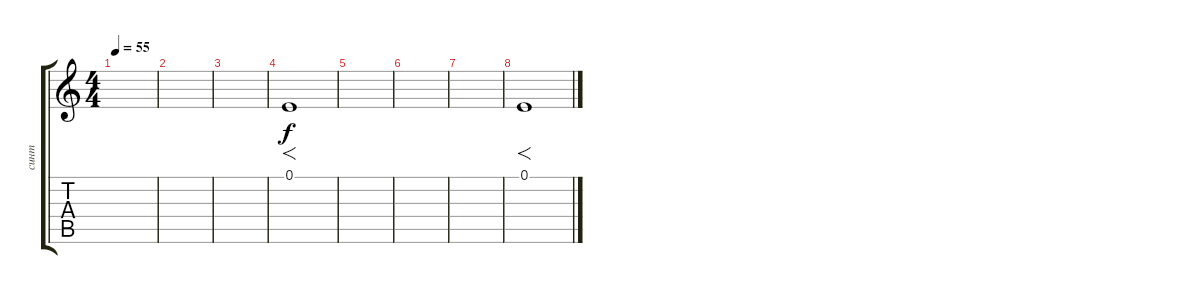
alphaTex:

\track ("синт" "синт") {instrument applause}
\staff {score tabs}
\tuning (E4 B3 G3 D3 A2 E2) {hide}
\ts (4 4)
\tempo 55
\clef g2
\ks c
|
|
|
0.1.1{f} |
|
|
|
0.1.1{f}
